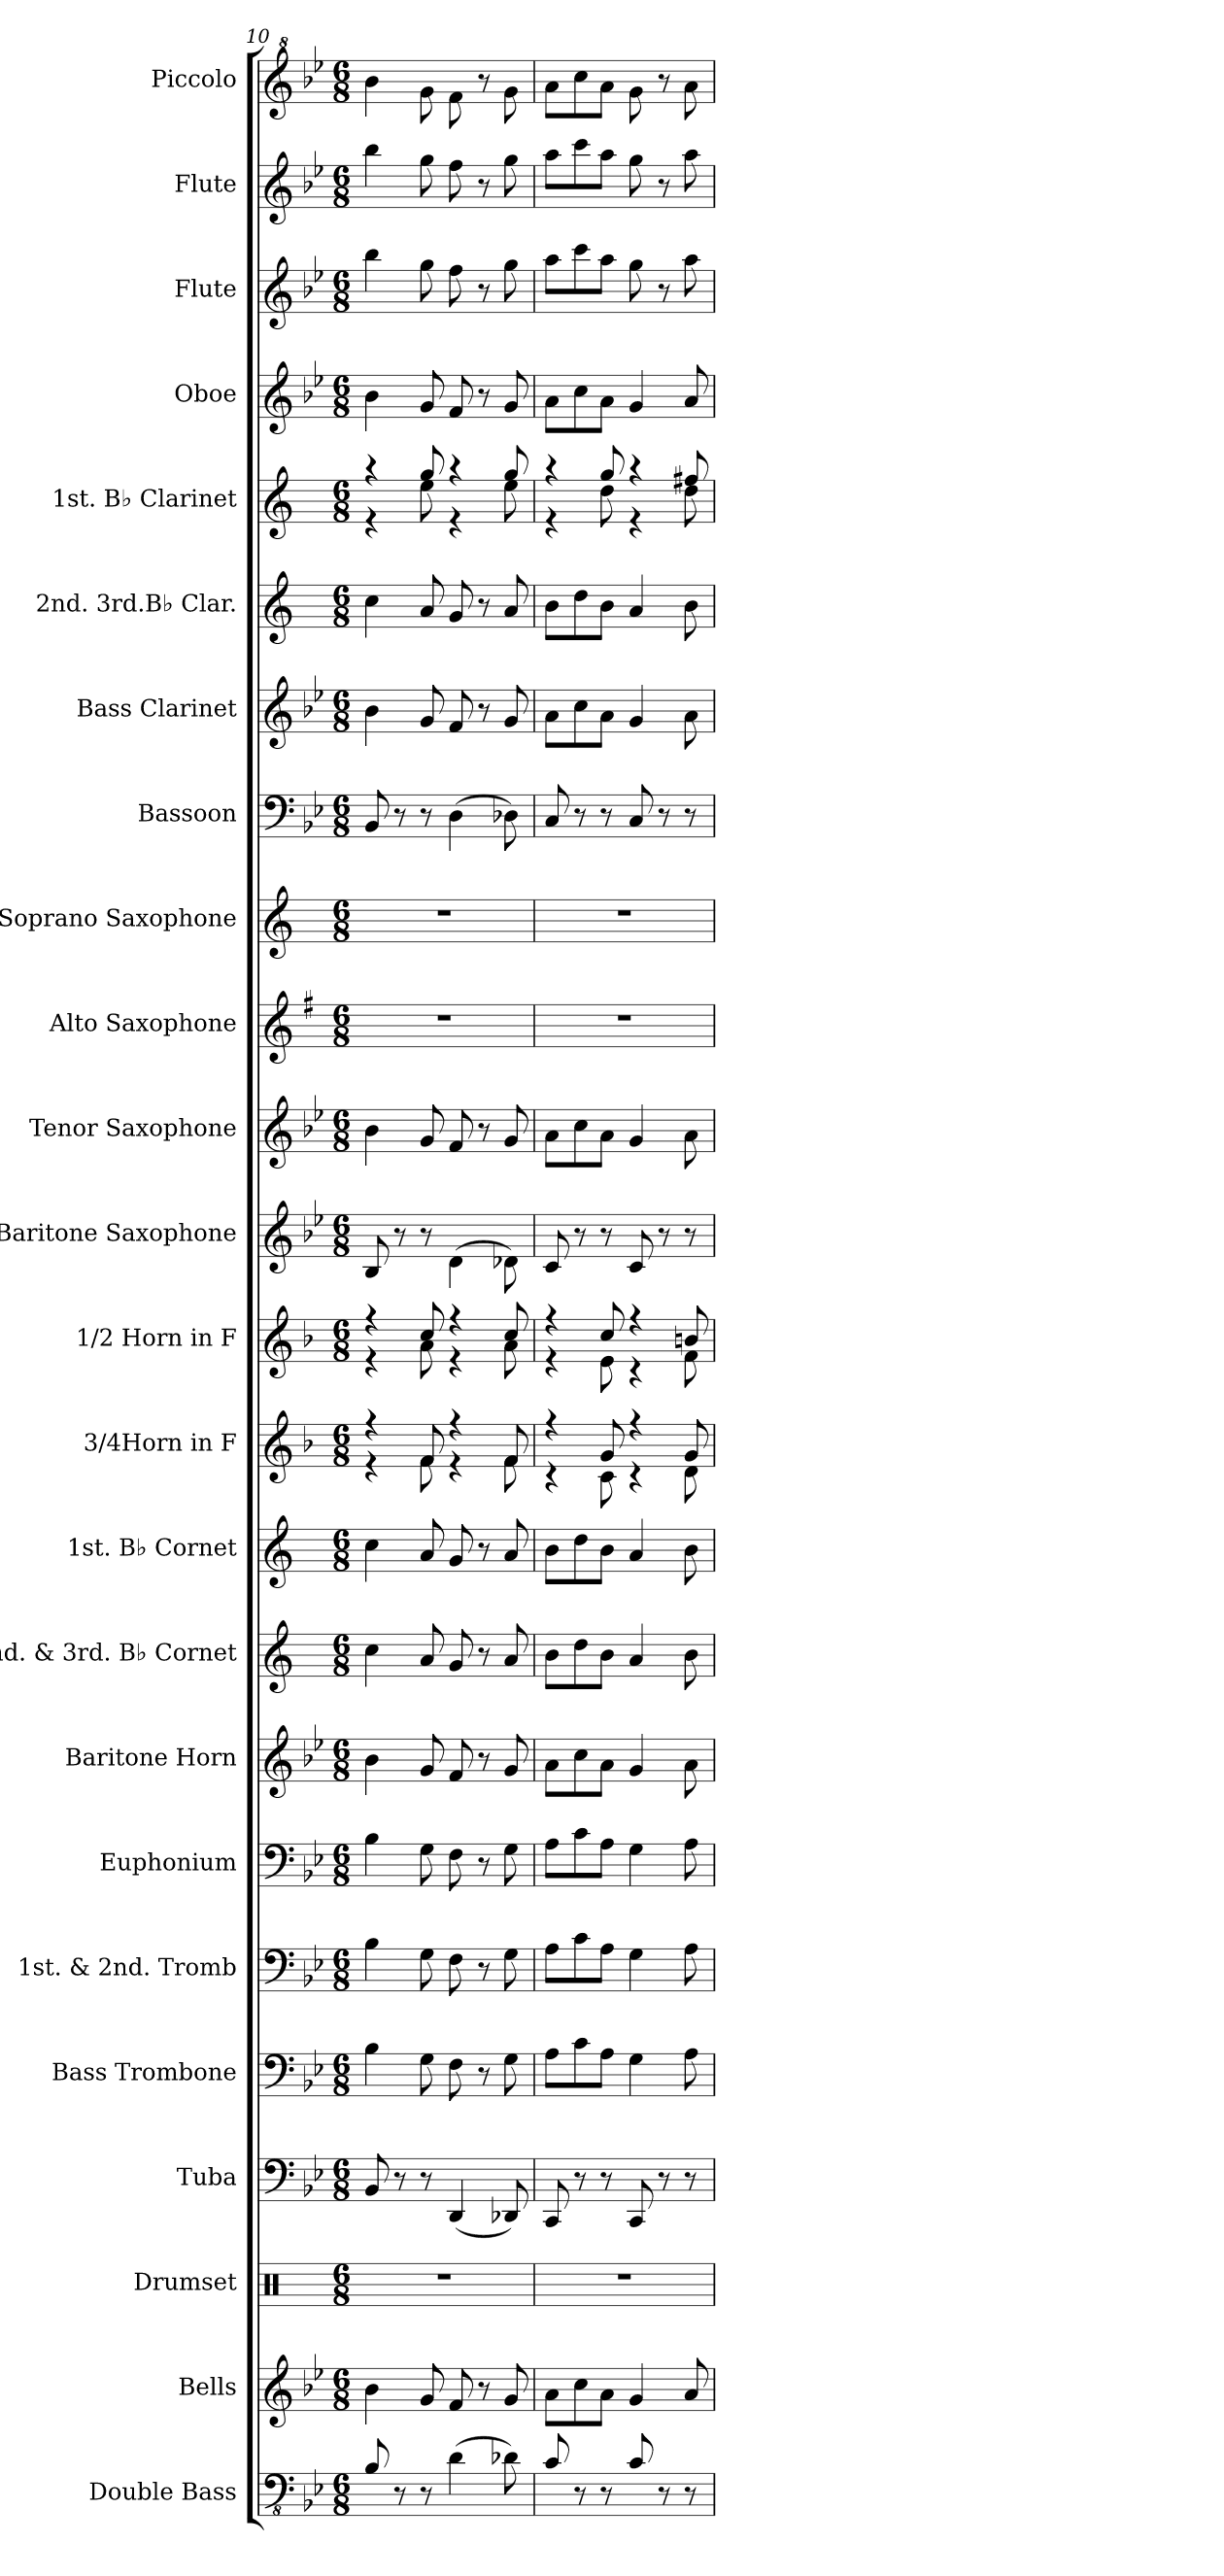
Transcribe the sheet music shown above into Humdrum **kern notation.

**kern	**kern	**kern	**kern	**kern	**kern	**kern	**kern	**kern	**kern	**kern	**kern	**kern	**kern	**kern	**kern	**kern	**kern	**kern	**kern	**kern	**kern	**kern	**kern
*part24	*part23	*part22	*part21	*part20	*part19	*part18	*part17	*part16	*part15	*part14	*part13	*part12	*part11	*part10	*part9	*part8	*part7	*part6	*part5	*part4	*part3	*part2	*part1
*staff24	*staff23	*staff22	*staff21	*staff20	*staff19	*staff18	*staff17	*staff16	*staff15	*staff14	*staff13	*staff12	*staff11	*staff10	*staff9	*staff8	*staff7	*staff6	*staff5	*staff4	*staff3	*staff2	*staff1
*I"Double Bass	*I"Bells	*I"Drumset	*I"Tuba	*I"Bass Trombone	*I"1st. &amp; 2nd. Tromb	*I"Euphonium	*I"Baritone Horn	*I"2nd. &amp; 3rd. B♭ Cornet	*I"1st. B♭ Cornet	*I"3/4Horn in F	*I"1/2 Horn in F	*I"Baritone Saxophone	*I"Tenor Saxophone	*I"Alto Saxophone	*I"Soprano Saxophone	*I"Bassoon	*I"Bass Clarinet	*I"2nd. 3rd.B♭ Clar.	*I"1st. B♭ Clarinet	*I"Oboe	*I"Flute	*I"Flute	*I"Piccolo
*I'Db.	*	*I'Drs.	*I'Tba.	*I'B. Tbn.	*	*I'Euph.	*I'Bar. Hn.	*I'2&amp;3 B♭ Cnt.	*I'1 B♭ Cnt.	*	*	*I'Bar. Sax.	*I'T. Sax.	*I'A. Sax.	*I'S. Sax.	*I'Bsn.	*I'B. Cl.	*I'2/3 B♭ Cl.	*I'1 B♭ Cl.	*I'Ob.	*I'Fl.	*I'Fl.	*I'Picc.
*clefFv4	*clefG2	*clefX	*clefF4	*clefF4	*clefF4	*clefF4	*clefG2	*clefG2	*clefG2	*clefG2	*clefG2	*clefG2	*clefG2	*clefG2	*clefG2	*clefF4	*clefG2	*clefG2	*clefG2	*clefG2	*clefG2	*clefG2	*clefG^2
*ITrd7c12	*	*	*	*	*	*	*ITrd8c14	*ITrd1c2	*ITrd1c2	*ITrd4c7	*ITrd4c7	*ITrd12c21	*ITrd8c14	*ITrd5c9	*ITrd1c2	*	*ITrd8c14	*ITrd1c2	*ITrd1c2	*	*	*	*ITrd-7c-12
*k[b-e-]	*k[b-e-]	*k[]	*k[b-e-]	*k[b-e-]	*k[b-e-]	*k[b-e-]	*k[b-e-]	*k[b-e-]	*k[b-e-]	*k[b-e-]	*k[b-e-]	*k[b-e-]	*k[b-e-]	*k[b-e-]	*k[b-e-]	*k[b-e-]	*k[b-e-]	*k[b-e-]	*k[b-e-]	*k[b-e-]	*k[b-e-]	*k[b-e-]	*k[b-e-]
*M6/8	*M6/8	*M6/8	*M6/8	*M6/8	*M6/8	*M6/8	*M6/8	*M6/8	*M6/8	*M6/8	*M6/8	*M6/8	*M6/8	*M6/8	*M6/8	*M6/8	*M6/8	*M6/8	*M6/8	*M6/8	*M6/8	*M6/8	*M6/8
=10	=10	=10	=10	=10	=10	=10	=10	=10	=10	=10	=10	=10	=10	=10	=10	=10	=10	=10	=10	=10	=10	=10	=10
*	*	*	*	*	*	*	*	*	*	*^	*^	*	*	*	*	*	*	*	*^	*	*	*	*
8BBB-/	4b-!\	2.r	8BB-/	4B-!\	4B-!\	4B-!\	4B-!\	4b-!\	4b-!\	4r	4r	4r	4r	8BB-/	4B-!\	2.r	2.r	8BB-/	4B-\	4b-\	4r	4r	4b-\	4bb-\	4bb-\	4bbb-\
8r	.	.	8r	.	.	.	.	.	.	.	.	.	.	8r	.	.	.	8r	.	.	.	.	.	.	.	.
8r	8g!/	.	8r	8G!\	8G!\	8G!\	8G!/	8g!/	8g!/	8B-/	8B-\	8f/	8d\	8r	8G!/	.	.	8r	8G/	8g/	8ff/	8dd\	8g/	8gg\	8gg\	8ggg\
(>4DD\	8f!/	.	(<4DD/	8F!\	8F!\	8F!\	8F!/	8f!/	8f!/	4r	4r	4r	4r	(>4D\	8F!/	.	.	(>4D\	8F/	8f/	4r	4r	8f/	8ff\	8ff\	8fff\
.	8r	.	.	8r	8r	8r	8r	8r	8r	.	.	.	.	.	8r	.	.	.	8r	8r	.	.	8r	8r	8r	8r
8DD-X\)	8g!/	.	8DD-X/)	8G!\	8G!\	8G!\	8G!/	8g!/	8g!/	8B-/	8B-\	8f/	8d\	8D-X\)	8G!/	.	.	8D-X\)	8G/	8g/	8ff/	8dd\	8g/	8gg\	8gg\	8ggg\
=11	=11	=11	=11	=11	=11	=11	=11	=11	=11	=11	=11	=11	=11	=11	=11	=11	=11	=11	=11	=11	=11	=11	=11	=11	=11	=11
8CC/	8a!\L	2.r	8CC/	8A!\L	8A!\L	8A!\L	8A!\L	8a!\L	8a!\L	4r	4r	4r	4r	8C/	8A!\L	2.r	2.r	8C/	8A\L	8a\L	4r	4r	8a\L	8aa\L	8aa\L	8aaa\L
8r	8cc!\	.	8r	8c!\	8c!\	8c!\	8c!\	8cc!\	8cc!\	.	.	.	.	8r	8c!\	.	.	8r	8c\	8cc\	.	.	8cc\	8ccc\	8ccc\	8cccc\
8r	8a!\J	.	8r	8A!\J	8A!\J	8A!\J	8A!\J	8a!\J	8a!\J	8c/	8F\	8f/	8A\	8r	8A!\J	.	.	8r	8A\J	8a\J	8ff/	8cc\	8a\J	8aa\J	8aa\J	8aaa\J
8CC/	4g!/	.	8CC/	4G!\	4G!\	4G!\	4G!/	4g!/	4g!/	4r	4r	4r	4r	8C/	4G!/	.	.	8C/	4G/	4g/	4r	4r	4g/	8gg\	8gg\	8ggg\
8r	.	.	8r	.	.	.	.	.	.	.	.	.	.	8r	.	.	.	8r	.	.	.	.	.	8r	8r	8r
8r	8a!/	.	8r	8A!\	8A!\	8A!\	8A!\	8a!\	8a!\	8c/	8G\	8en/	8B-\	8r	8A!\	.	.	8r	8A\	8a\	8een/	8cc\	8a/	8aa\	8aa\	8aaa\
*	*	*	*	*	*	*	*	*	*	*v	*v	*	*	*	*	*	*	*	*	*	*v	*v	*	*	*	*
*	*	*	*	*	*	*	*	*	*	*	*v	*v	*	*	*	*	*	*	*	*	*	*	*	*
=	=	=	=	=	=	=	=	=	=	=	=	=	=	=	=	=	=	=	=	=	=	=	=
*-	*-	*-	*-	*-	*-	*-	*-	*-	*-	*-	*-	*-	*-	*-	*-	*-	*-	*-	*-	*-	*-	*-	*-
